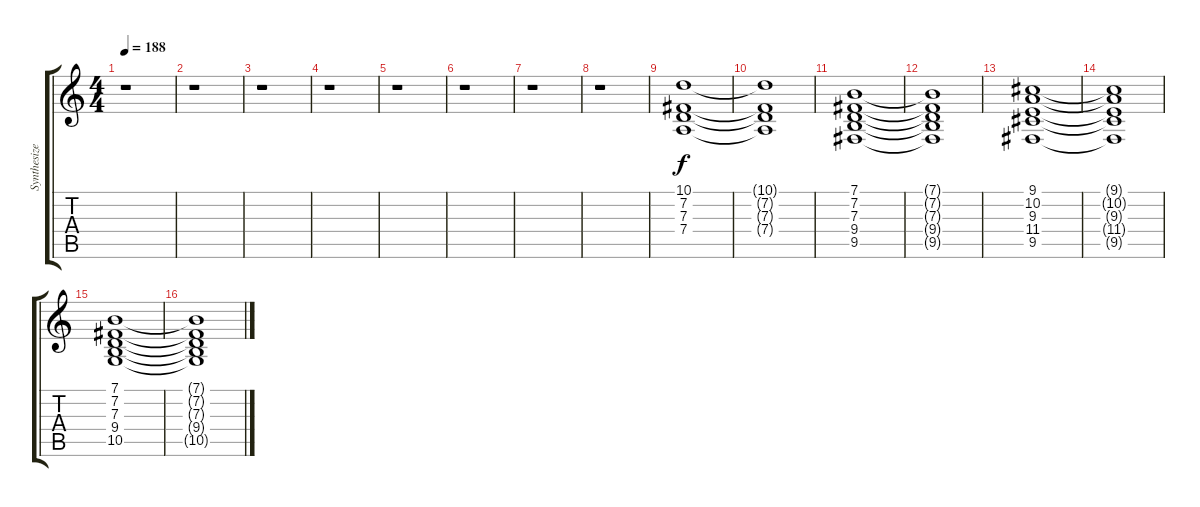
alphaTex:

\track ("Synthesizer/Atmosphere" "Synthesize") {instrument stringensemble2}
\staff {score tabs}
\tuning (E4 B3 G3 D3 A2 E2) {hide}
\ts (4 4)
\tempo 188
\clef g2
\ks c
r.1{dy f} |
r.1 |
r.1 |
r.1 |
r.1 |
r.1 |
r.1 |
r.1 |
(10.1 7.2 7.3 7.4).1 |
(10.1{t} 7.2{t} 7.3{t} 7.4{t}).1 |
(7.1 7.2 7.3 9.4 9.5).1 |
(7.1{t} 7.2{t} 7.3{t} 9.4{t} 9.5{t}).1 |
(9.1 10.2 9.3 11.4 9.5).1 |
(9.1{t} 10.2{t} 9.3{t} 11.4{t} 9.5{t}).1 |
(7.1 7.2 7.3 9.4 10.5).1 |
(7.1{t} 7.2{t} 7.3{t} 9.4{t} 10.5{t}).1
